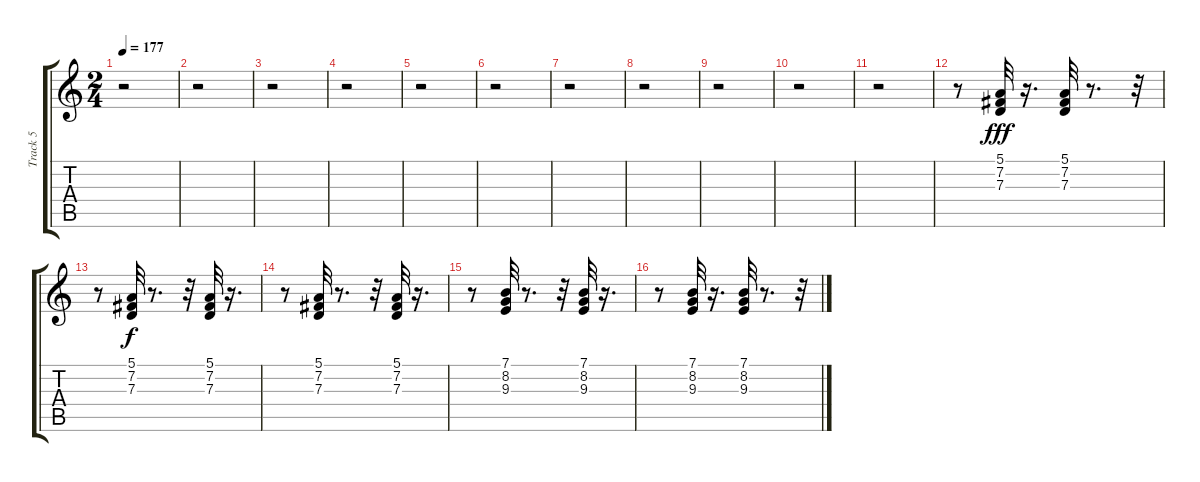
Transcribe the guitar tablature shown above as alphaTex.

\track ("Track 5" "Track 5") {instrument trombone}
\staff {score tabs}
\tuning (E4 B3 G3 D3 A2 E2) {hide}
\ts (2 4)
\tempo 177
\clef g2
\ks c
r.2{dy f} |
r.2 |
r.2 |
r.2 |
r.2 |
r.2 |
r.2 |
r.2 |
r.2 |
r.2 |
r.2 |
r.8 (5.1 7.2 7.3).32{dy fff} r.16{d} (5.1 7.2 7.3).32 r.8{d} r.32 |
r.8 (5.1 7.2 7.3).32{dy f} r.8{d} r.32 (5.1 7.2 7.3).32 r.16{d} |
r.8 (5.1 7.2 7.3).32 r.8{d} r.32 (5.1 7.2 7.3).32 r.16{d} |
r.8 (7.1 8.2 9.3).32 r.8{d} r.32 (7.1 8.2 9.3).32 r.16{d} |
r.8 (7.1 8.2 9.3).32 r.16{d} (7.1 8.2 9.3).32 r.8{d} r.32
